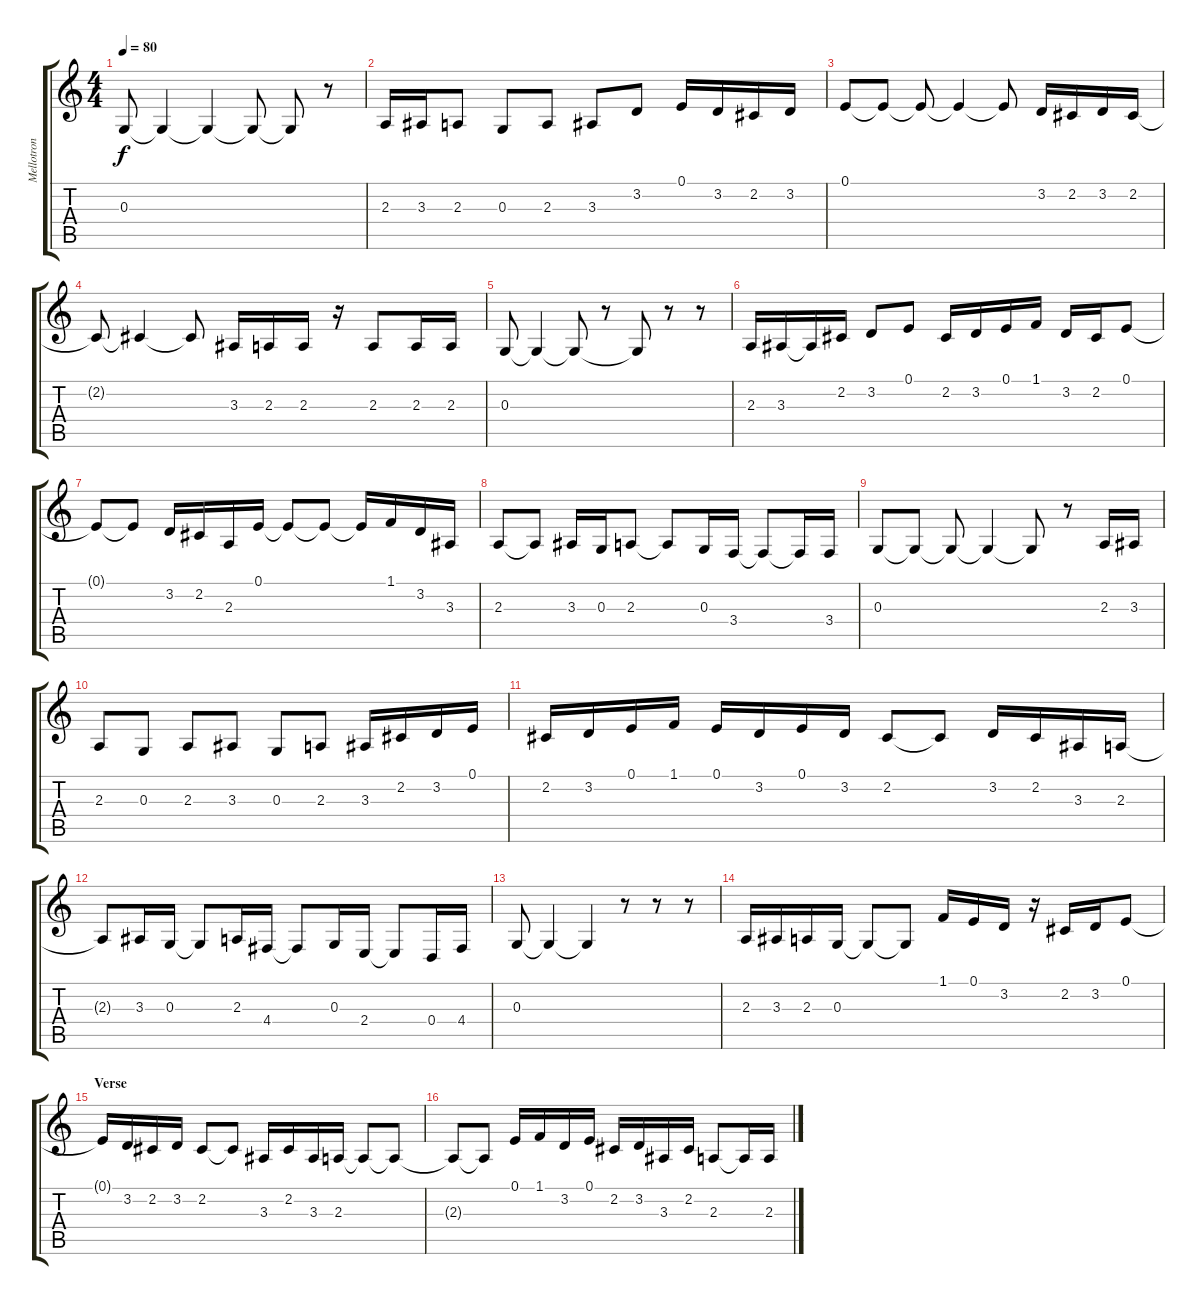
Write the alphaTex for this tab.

\track ("Mellotron     " "Mellotron ") {instrument clavinet}
\staff {score tabs}
\tuning (E4 B3 G3 D3 A2 E2) {hide}
\ts (4 4)
\tempo 80
\clef g2
\ks c
0.3.8{dy f} 0.3{t}.4 0.3{t}.4 0.3{t}.8 0.3{t}.8 r.8 |
2.3.16 3.3.16 2.3.8 0.3.8 2.3.8 3.3.8 3.2.8 0.1.16 3.2.16 2.2.16 3.2.16 |
0.1.8 0.1{t}.8 0.1{t}.8 0.1{t}.4 0.1{t}.8 3.2.16 2.2.16 3.2.16 2.2.16 |
2.2{t}.8 2.2{t}.4 2.2{t}.8 3.3.16 2.3.16 2.3.16 r.16 2.3.8 2.3.16 2.3.16 |
0.3.8 0.3{t}.4 0.3{t}.8 r.8 0.3{t}.8 r.8 r.8 |
2.3.16 3.3.16 3.3{t}.16 2.2.16 3.2.8 0.1.8 2.2.16 3.2.16 0.1.16 1.1.16 3.2.16 2.2.16 0.1.8 |
0.1{t}.8 0.1{t}.8 3.2.16 2.2.16 2.3.16 0.1.16 0.1{t}.8 0.1{t}.8 0.1{t}.16 1.1.16 3.2.16 3.3.16 |
2.3.8 2.3{t}.8 3.3.16 0.3.16 2.3.8 2.3{t}.8 0.3.16 3.4.16 3.4{t}.8 3.4{t}.16 3.4.16 |
0.3.8 0.3{t}.8 0.3{t}.8 0.3{t}.4 0.3{t}.8 r.8 2.3.16 3.3.16 |
2.3.8 0.3.8 2.3.8 3.3.8 0.3.8 2.3.8 3.3.16 2.2.16 3.2.16 0.1.16 |
2.2.16 3.2.16 0.1.16 1.1.16 0.1.16 3.2.16 0.1.16 3.2.16 2.2.8 2.2{t}.8 3.2.16 2.2.16 3.3.16 2.3.16 |
2.3{t}.8 3.3.16 0.3.16 0.3{t}.8 2.3.16 4.4.16 4.4{t}.8 0.3.16 2.4.16 2.4{t}.8 0.4.16 4.4.16 |
0.3.8 0.3{t}.4 0.3{t}.4 r.8 r.8 r.8 |
2.3.16 3.3.16 2.3.16 0.3.16 0.3{t}.8 0.3{t}.8 1.1.16 0.1.16 3.2.16 r.16 2.2.16 3.2.16 0.1.8 |
\section ("" "Verse")
0.1{t}.16 3.2.16 2.2.16 3.2.16 2.2.8 2.2{t}.8 3.3.16 2.2.16 3.3.16 2.3.16 2.3{t}.8 2.3{t}.8 |
2.3{t}.8 2.3{t}.8 0.1.16 1.1.16 3.2.16 0.1.16 2.2.16 3.2.16 3.3.16 2.2.16 2.3.8 2.3{t}.16 2.3.16
